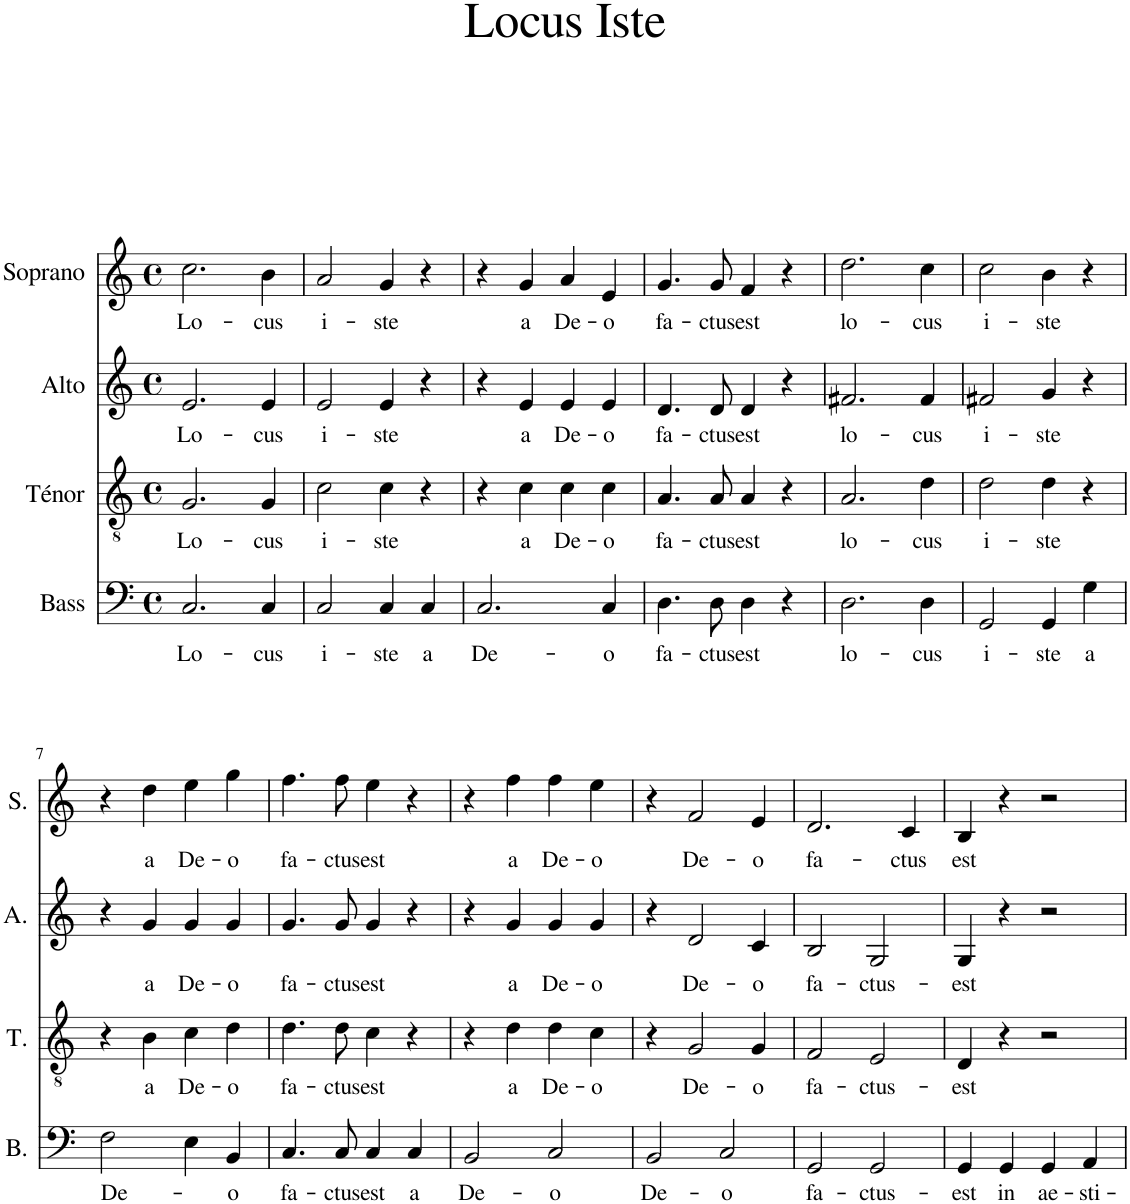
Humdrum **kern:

**kern	**text	**kern	**text	**kern	**text	**kern	**text
*part4	*part4	*part3	*part3	*part2	*part2	*part1	*part1
*staff4	*staff4	*staff3	*staff3	*staff2	*staff2	*staff1	*staff1
*I"Bass	*	*I"Ténor	*	*I"Alto	*	*I"Soprano	*
*I'B.	*	*I'T.	*	*I'A.	*	*I'S.	*
*clefF4	*	*clefGv2	*	*clefG2	*	*clefG2	*
*k[]	*	*k[]	*	*k[]	*	*k[]	*
*M4/4	*	*M4/4	*	*M4/4	*	*M4/4	*
*met(c)	*	*met(c)	*	*met(c)	*	*met(c)	*
=1	=1	=1	=1	=1	=1	=1	=1
!	!LO:LY:b	!	!LO:LY:b	!	!LO:LY:b	!	!LO:LY:b
2.C/	Lo-	2.G/	Lo-	2.e/	Lo-	2.cc\	Lo-
!	!LO:LY:b	!	!LO:LY:b	!	!LO:LY:b	!	!LO:LY:b
4C/	-cus	4G/	-cus	4e/	-cus	4b\	-cus
=2	=2	=2	=2	=2	=2	=2	=2
!	!LO:LY:b	!	!LO:LY:b	!	!LO:LY:b	!	!LO:LY:b
2C/	i-	2c\	i-	2e/	i-	2a/	i-
!	!LO:LY:b	!	!LO:LY:b	!	!LO:LY:b	!	!LO:LY:b
4C/	-ste	4c\	-ste	4e/	-ste	4g/	-ste
!	!LO:LY:b	!	!	!	!	!	!
4C/	a	4r	.	4r	.	4r	.
=3	=3	=3	=3	=3	=3	=3	=3
!	!LO:LY:b	!	!	!	!	!	!
2.C/	De-	4r	.	4r	.	4r	.
!	!	!	!LO:LY:b	!	!LO:LY:b	!	!LO:LY:b
.	.	4c\	a	4e/	a	4g/	a
!	!	!	!LO:LY:b	!	!LO:LY:b	!	!LO:LY:b
.	.	4c\	De-	4e/	De-	4a/	De-
!	!LO:LY:b	!	!LO:LY:b	!	!LO:LY:b	!	!LO:LY:b
4C/	-o	4c\	-o	4e/	-o	4e/	-o
=4	=4	=4	=4	=4	=4	=4	=4
!	!LO:LY:b	!	!LO:LY:b	!	!LO:LY:b	!	!LO:LY:b
4.D\	fa-	4.A/	fa-	4.d/	fa-	4.g/	fa-
!	!LO:LY:b	!	!LO:LY:b	!	!LO:LY:b	!	!LO:LY:b
8D\	-ctus	8A/	-ctus	8d/	-ctus	8g/	-ctus
!	!LO:LY:b	!	!LO:LY:b	!	!LO:LY:b	!	!LO:LY:b
4D\	est	4A/	est	4d/	est	4f/	est
4r	.	4r	.	4r	.	4r	.
=5	=5	=5	=5	=5	=5	=5	=5
!	!LO:LY:b	!	!LO:LY:b	!	!LO:LY:b	!	!LO:LY:b
2.D\	lo-	2.A/	lo-	2.f#X/	lo-	2.dd\	lo-
!	!LO:LY:b	!	!LO:LY:b	!	!LO:LY:b	!	!LO:LY:b
4D\	-cus	4d\	-cus	4f#/	-cus	4cc\	-cus
=6	=6	=6	=6	=6	=6	=6	=6
!	!LO:LY:b	!	!LO:LY:b	!	!LO:LY:b	!	!LO:LY:b
2GG/	i-	2d\	i-	2f#X/	i-	2cc\	i-
!	!LO:LY:b	!	!LO:LY:b	!	!LO:LY:b	!	!LO:LY:b
4GG/	-ste	4d\	-ste	4g/	-ste	4b\	-ste
!	!LO:LY:b	!	!	!	!	!	!
4G\	a	4r	.	4r	.	4r	.
!!LO:LB:g=z
=7	=7	=7	=7	=7	=7	=7	=7
!	!LO:LY:b	!	!	!	!	!	!
2F\	De-	4r	.	4r	.	4r	.
!	!	!	!LO:LY:b	!	!LO:LY:b	!	!LO:LY:b
.	.	4B\	a	4g/	a	4dd\	a
!	!	!	!LO:LY:b	!	!LO:LY:b	!	!LO:LY:b
4E\	.	4c\	De-	4g/	De-	4ee\	De-
!	!LO:LY:b	!	!LO:LY:b	!	!LO:LY:b	!	!LO:LY:b
4BB/	-o	4d\	-o	4g/	-o	4gg\	-o
=8	=8	=8	=8	=8	=8	=8	=8
!	!LO:LY:b	!	!LO:LY:b	!	!LO:LY:b	!	!LO:LY:b
4.C/	fa-	4.d\	fa-	4.g/	fa-	4.ff\	fa-
!	!LO:LY:b	!	!LO:LY:b	!	!LO:LY:b	!	!LO:LY:b
8C/	-ctus	8d\	-ctus	8g/	-ctus	8ff\	-ctus
!	!LO:LY:b	!	!LO:LY:b	!	!LO:LY:b	!	!LO:LY:b
4C/	est	4c\	est	4g/	est	4ee\	est
!	!LO:LY:b	!	!	!	!	!	!
4C/	a	4r	.	4r	.	4r	.
=9	=9	=9	=9	=9	=9	=9	=9
!	!LO:LY:b	!	!	!	!	!	!
2BB/	De-	4r	.	4r	.	4r	.
!	!	!	!LO:LY:b	!	!LO:LY:b	!	!LO:LY:b
.	.	4d\	a	4g/	a	4ff\	a
!	!LO:LY:b	!	!LO:LY:b	!	!LO:LY:b	!	!LO:LY:b
2C/	-o	4d\	De-	4g/	De-	4ff\	De-
!	!	!	!LO:LY:b	!	!LO:LY:b	!	!LO:LY:b
.	.	4c\	-o	4g/	-o	4ee\	-o
=10	=10	=10	=10	=10	=10	=10	=10
!	!LO:LY:b	!	!	!	!	!	!
2BB/	De-	4r	.	4r	.	4r	.
!	!	!	!LO:LY:b	!	!LO:LY:b	!	!LO:LY:b
.	.	2G/	De-	2d/	De-	2f/	De-
!	!LO:LY:b	!	!	!	!	!	!
2C/	-o	.	.	.	.	.	.
!	!	!	!LO:LY:b	!	!LO:LY:b	!	!LO:LY:b
.	.	4G/	-o	4c/	-o	4e/	-o
=11	=11	=11	=11	=11	=11	=11	=11
!	!LO:LY:b	!	!LO:LY:b	!	!LO:LY:b	!	!LO:LY:b
2GG/	fa-	2F/	fa-	2B/	fa-	2.d/	fa-
!	!LO:LY:b	!	!LO:LY:b	!	!LO:LY:b	!	!
2GG/	-ctus-	2E/	-ctus-	2G/	-ctus-	.	.
!	!	!	!	!	!	!	!LO:LY:b
.	.	.	.	.	.	4c/	-ctus
=12	=12	=12	=12	=12	=12	=12	=12
!	!LO:LY:b	!	!LO:LY:b	!	!LO:LY:b	!	!LO:LY:b
4GG/	-est	4D/	-est	4G/	-est	4B/	est
!	!LO:LY:b	!	!	!	!	!	!
4GG/	in	4r	.	4r	.	4r	.
!	!LO:LY:b	!	!	!	!	!	!
4GG/	ae-	2r	.	2r	.	2r	.
!	!LO:LY:b	!	!	!	!	!	!
4AA/	-sti-	.	.	.	.	.	.
=	=	=	=	=	=	=	=
*-	*-	*-	*-	*-	*-	*-	*-
